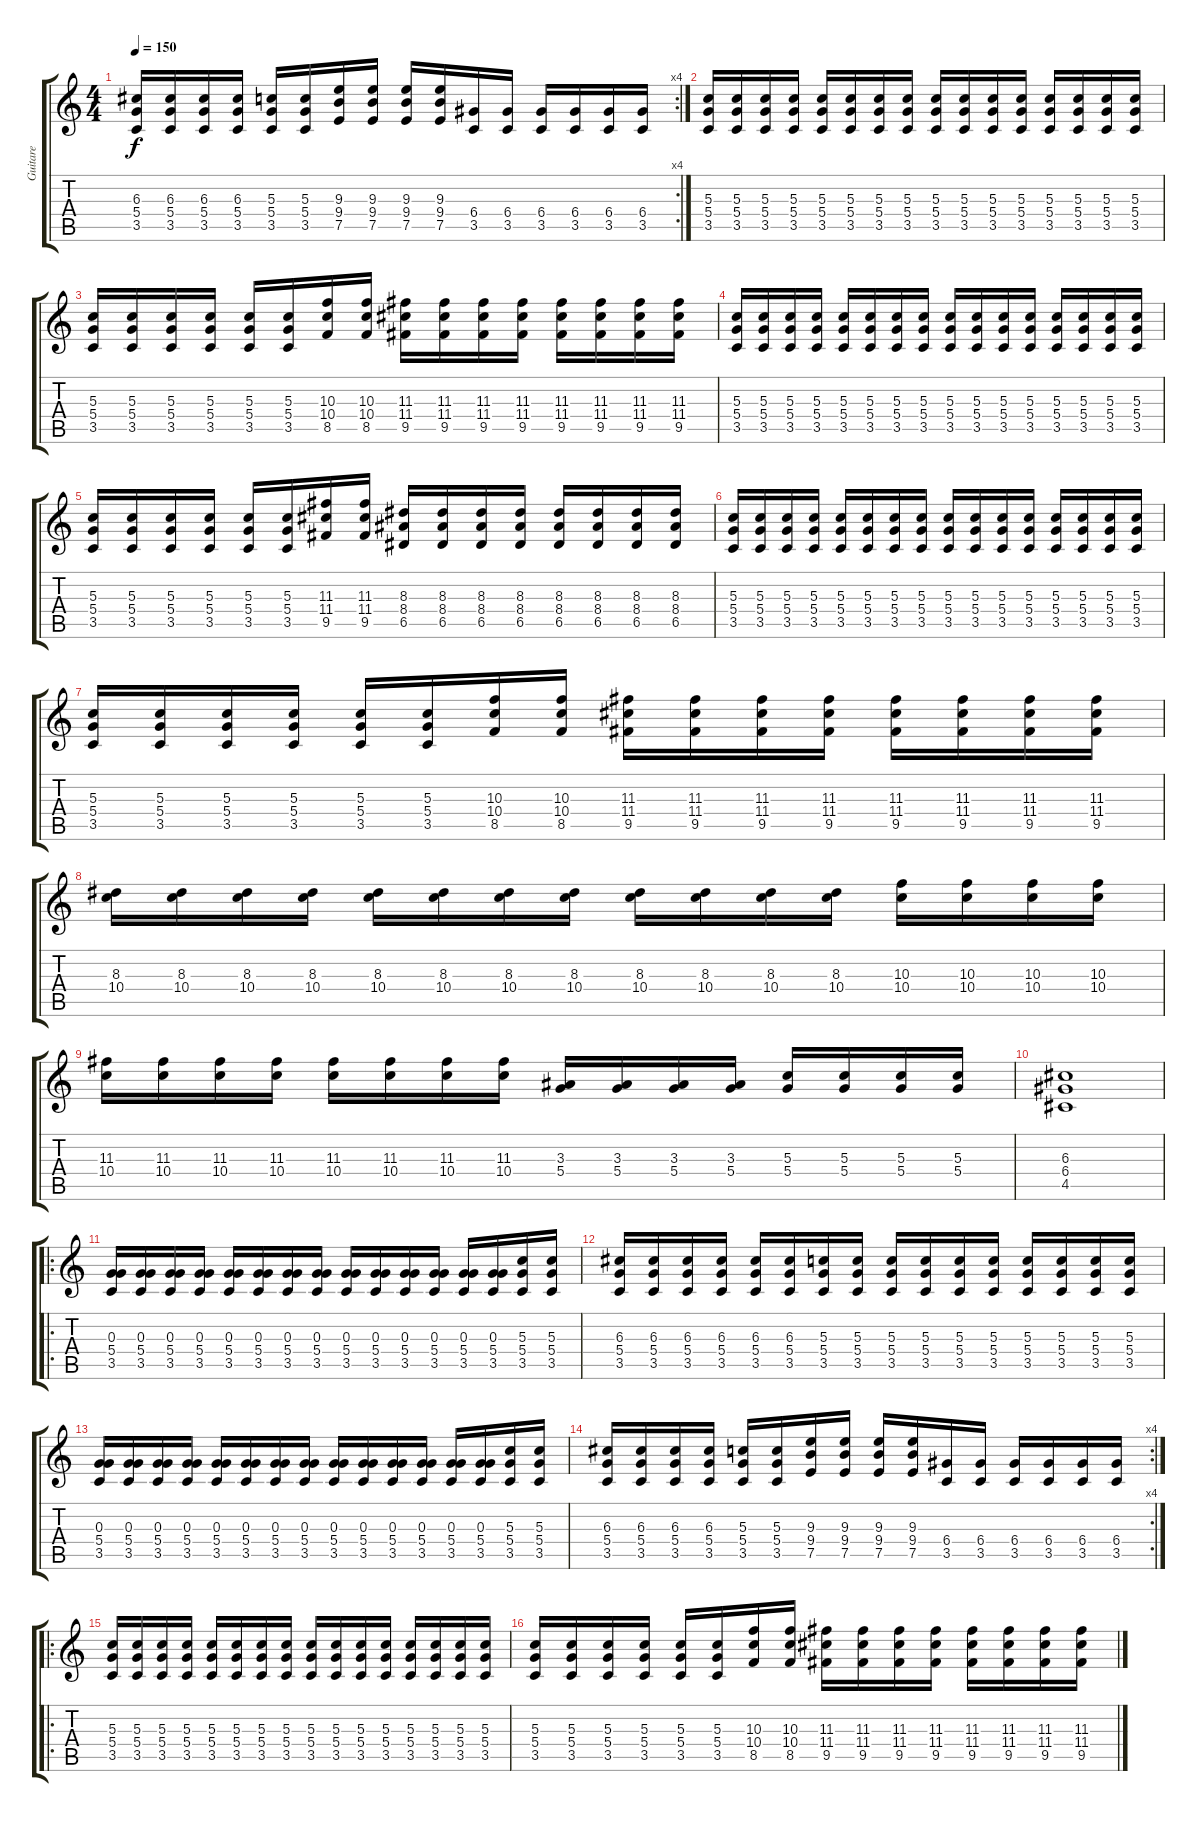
\track ("Guitare" "Guitare") {instrument distortionguitar}
\staff {score tabs}
\tuning (E4 B3 G3 D3 A2 E2) {hide}
\rc 4
\ts (4 4)
\tempo 150
\clef g2
\ks c
(6.3 5.4 3.5).16{dy f} (6.3 5.4 3.5).16 (6.3 5.4 3.5).16 (6.3 5.4 3.5).16 (5.3 5.4 3.5).16 (5.3 5.4 3.5).16 (9.3 9.4 7.5).16 (9.3 9.4 7.5).16 (9.3 9.4 7.5).16 (9.3 9.4 7.5).16 (6.4 3.5).16 (6.4 3.5).16 (6.4 3.5).16 (6.4 3.5).16 (6.4 3.5).16 (6.4 3.5).16 |
(5.3 5.4 3.5).16 (5.3 5.4 3.5).16 (5.3 5.4 3.5).16 (5.3 5.4 3.5).16 (5.3 5.4 3.5).16 (5.3 5.4 3.5).16 (5.3 5.4 3.5).16 (5.3 5.4 3.5).16 (5.3 5.4 3.5).16 (5.3 5.4 3.5).16 (5.3 5.4 3.5).16 (5.3 5.4 3.5).16 (5.3 5.4 3.5).16 (5.3 5.4 3.5).16 (5.3 5.4 3.5).16 (5.3 5.4 3.5).16 |
(5.3 5.4 3.5).16 (5.3 5.4 3.5).16 (5.3 5.4 3.5).16 (5.3 5.4 3.5).16 (5.3 5.4 3.5).16 (5.3 5.4 3.5).16 (10.3 10.4 8.5).16 (10.3 10.4 8.5).16 (11.3 11.4 9.5).16 (11.3 11.4 9.5).16 (11.3 11.4 9.5).16 (11.3 11.4 9.5).16 (11.3 11.4 9.5).16 (11.3 11.4 9.5).16 (11.3 11.4 9.5).16 (11.3 11.4 9.5).16 |
(5.3 5.4 3.5).16 (5.3 5.4 3.5).16 (5.3 5.4 3.5).16 (5.3 5.4 3.5).16 (5.3 5.4 3.5).16 (5.3 5.4 3.5).16 (5.3 5.4 3.5).16 (5.3 5.4 3.5).16 (5.3 5.4 3.5).16 (5.3 5.4 3.5).16 (5.3 5.4 3.5).16 (5.3 5.4 3.5).16 (5.3 5.4 3.5).16 (5.3 5.4 3.5).16 (5.3 5.4 3.5).16 (5.3 5.4 3.5).16 |
(5.3 5.4 3.5).16 (5.3 5.4 3.5).16 (5.3 5.4 3.5).16 (5.3 5.4 3.5).16 (5.3 5.4 3.5).16 (5.3 5.4 3.5).16 (11.3 11.4 9.5).16 (11.3 11.4 9.5).16 (8.3 8.4 6.5).16 (8.3 8.4 6.5).16 (8.3 8.4 6.5).16 (8.3 8.4 6.5).16 (8.3 8.4 6.5).16 (8.3 8.4 6.5).16 (8.3 8.4 6.5).16 (8.3 8.4 6.5).16 |
(5.3 5.4 3.5).16 (5.3 5.4 3.5).16 (5.3 5.4 3.5).16 (5.3 5.4 3.5).16 (5.3 5.4 3.5).16 (5.3 5.4 3.5).16 (5.3 5.4 3.5).16 (5.3 5.4 3.5).16 (5.3 5.4 3.5).16 (5.3 5.4 3.5).16 (5.3 5.4 3.5).16 (5.3 5.4 3.5).16 (5.3 5.4 3.5).16 (5.3 5.4 3.5).16 (5.3 5.4 3.5).16 (5.3 5.4 3.5).16 |
(5.3 5.4 3.5).16 (5.3 5.4 3.5).16 (5.3 5.4 3.5).16 (5.3 5.4 3.5).16 (5.3 5.4 3.5).16 (5.3 5.4 3.5).16 (10.3 10.4 8.5).16 (10.3 10.4 8.5).16 (11.3 11.4 9.5).16 (11.3 11.4 9.5).16 (11.3 11.4 9.5).16 (11.3 11.4 9.5).16 (11.3 11.4 9.5).16 (11.3 11.4 9.5).16 (11.3 11.4 9.5).16 (11.3 11.4 9.5).16 |
(8.3 10.4).16 (8.3 10.4).16 (8.3 10.4).16 (8.3 10.4).16 (8.3 10.4).16 (8.3 10.4).16 (8.3 10.4).16 (8.3 10.4).16 (8.3 10.4).16 (8.3 10.4).16 (8.3 10.4).16 (8.3 10.4).16 (10.3 10.4).16 (10.3 10.4).16 (10.3 10.4).16 (10.3 10.4).16 |
(11.3 10.4).16 (11.3 10.4).16 (11.3 10.4).16 (11.3 10.4).16 (11.3 10.4).16 (11.3 10.4).16 (11.3 10.4).16 (11.3 10.4).16 (3.3 5.4).16 (3.3 5.4).16 (3.3 5.4).16 (3.3 5.4).16 (5.3 5.4).16 (5.3 5.4).16 (5.3 5.4).16 (5.3 5.4).16 |
(6.3 6.4 4.5).1 |
\ro
(0.3 5.4 3.5).16 (0.3 5.4 3.5).16 (0.3 5.4 3.5).16 (0.3 5.4 3.5).16 (0.3 5.4 3.5).16 (0.3 5.4 3.5).16 (0.3 5.4 3.5).16 (0.3 5.4 3.5).16 (0.3 5.4 3.5).16 (0.3 5.4 3.5).16 (0.3 5.4 3.5).16 (0.3 5.4 3.5).16 (0.3 5.4 3.5).16 (0.3 5.4 3.5).16 (5.3 5.4 3.5).16 (5.3 5.4 3.5).16 |
(6.3 5.4 3.5).16 (6.3 5.4 3.5).16 (6.3 5.4 3.5).16 (6.3 5.4 3.5).16 (6.3 5.4 3.5).16 (6.3 5.4 3.5).16 (5.3 5.4 3.5).16 (5.3 5.4 3.5).16 (5.3 5.4 3.5).16 (5.3 5.4 3.5).16 (5.3 5.4 3.5).16 (5.3 5.4 3.5).16 (5.3 5.4 3.5).16 (5.3 5.4 3.5).16 (5.3 5.4 3.5).16 (5.3 5.4 3.5).16 |
(0.3 5.4 3.5).16 (0.3 5.4 3.5).16 (0.3 5.4 3.5).16 (0.3 5.4 3.5).16 (0.3 5.4 3.5).16 (0.3 5.4 3.5).16 (0.3 5.4 3.5).16 (0.3 5.4 3.5).16 (0.3 5.4 3.5).16 (0.3 5.4 3.5).16 (0.3 5.4 3.5).16 (0.3 5.4 3.5).16 (0.3 5.4 3.5).16 (0.3 5.4 3.5).16 (5.3 5.4 3.5).16 (5.3 5.4 3.5).16 |
\rc 4
(6.3 5.4 3.5).16 (6.3 5.4 3.5).16 (6.3 5.4 3.5).16 (6.3 5.4 3.5).16 (5.3 5.4 3.5).16 (5.3 5.4 3.5).16 (9.3 9.4 7.5).16 (9.3 9.4 7.5).16 (9.3 9.4 7.5).16 (9.3 9.4 7.5).16 (6.4 3.5).16 (6.4 3.5).16 (6.4 3.5).16 (6.4 3.5).16 (6.4 3.5).16 (6.4 3.5).16 |
\ro
(5.3 5.4 3.5).16 (5.3 5.4 3.5).16 (5.3 5.4 3.5).16 (5.3 5.4 3.5).16 (5.3 5.4 3.5).16 (5.3 5.4 3.5).16 (5.3 5.4 3.5).16 (5.3 5.4 3.5).16 (5.3 5.4 3.5).16 (5.3 5.4 3.5).16 (5.3 5.4 3.5).16 (5.3 5.4 3.5).16 (5.3 5.4 3.5).16 (5.3 5.4 3.5).16 (5.3 5.4 3.5).16 (5.3 5.4 3.5).16 |
(5.3 5.4 3.5).16 (5.3 5.4 3.5).16 (5.3 5.4 3.5).16 (5.3 5.4 3.5).16 (5.3 5.4 3.5).16 (5.3 5.4 3.5).16 (10.3 10.4 8.5).16 (10.3 10.4 8.5).16 (11.3 11.4 9.5).16 (11.3 11.4 9.5).16 (11.3 11.4 9.5).16 (11.3 11.4 9.5).16 (11.3 11.4 9.5).16 (11.3 11.4 9.5).16 (11.3 11.4 9.5).16 (11.3 11.4 9.5).16
